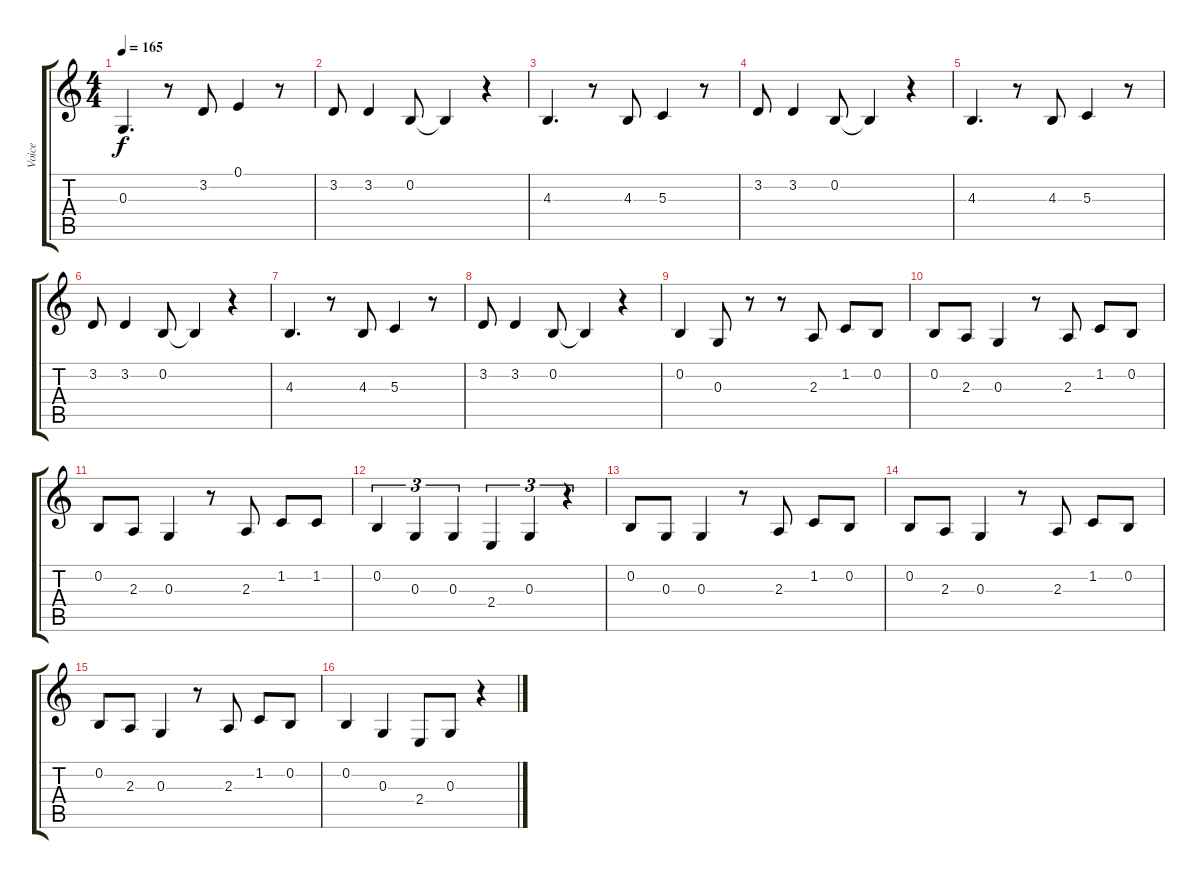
\track ("Voice" "Voice") {instrument altosax}
\staff {score tabs}
\tuning (E4 B3 G3 D3 A2 E2) {hide}
\ts (4 4)
\tempo 165
\clef g2
\ks c
0.3.4{d dy f} r.8 3.2.8 0.1.4 r.8 |
3.2.8 3.2.4 0.2.8 0.2{t}.4 r.4 |
4.3.4{d} r.8 4.3.8 5.3.4 r.8 |
3.2.8 3.2.4 0.2.8 0.2{t}.4 r.4 |
4.3.4{d} r.8 4.3.8 5.3.4 r.8 |
3.2.8 3.2.4 0.2.8 0.2{t}.4 r.4 |
4.3.4{d} r.8 4.3.8 5.3.4 r.8 |
3.2.8 3.2.4 0.2.8 0.2{t}.4 r.4 |
0.2.4 0.3.8 r.8 r.8 2.3.8 1.2.8 0.2.8 |
0.2.8 2.3.8 0.3.4 r.8 2.3.8 1.2.8 0.2.8 |
0.2.8 2.3.8 0.3.4 r.8 2.3.8 1.2.8 1.2.8 |
0.2.4{tu (3 2)} 0.3.4{tu (3 2)} 0.3.4{tu (3 2)} 2.4.4{tu (3 2)} 0.3.4{tu (3 2)} r.4{tu (3 2)} |
0.2.8 0.3.8 0.3.4 r.8 2.3.8 1.2.8 0.2.8 |
0.2.8 2.3.8 0.3.4 r.8 2.3.8 1.2.8 0.2.8 |
0.2.8 2.3.8 0.3.4 r.8 2.3.8 1.2.8 0.2.8 |
0.2.4 0.3.4 2.4.8 0.3.8 r.4
